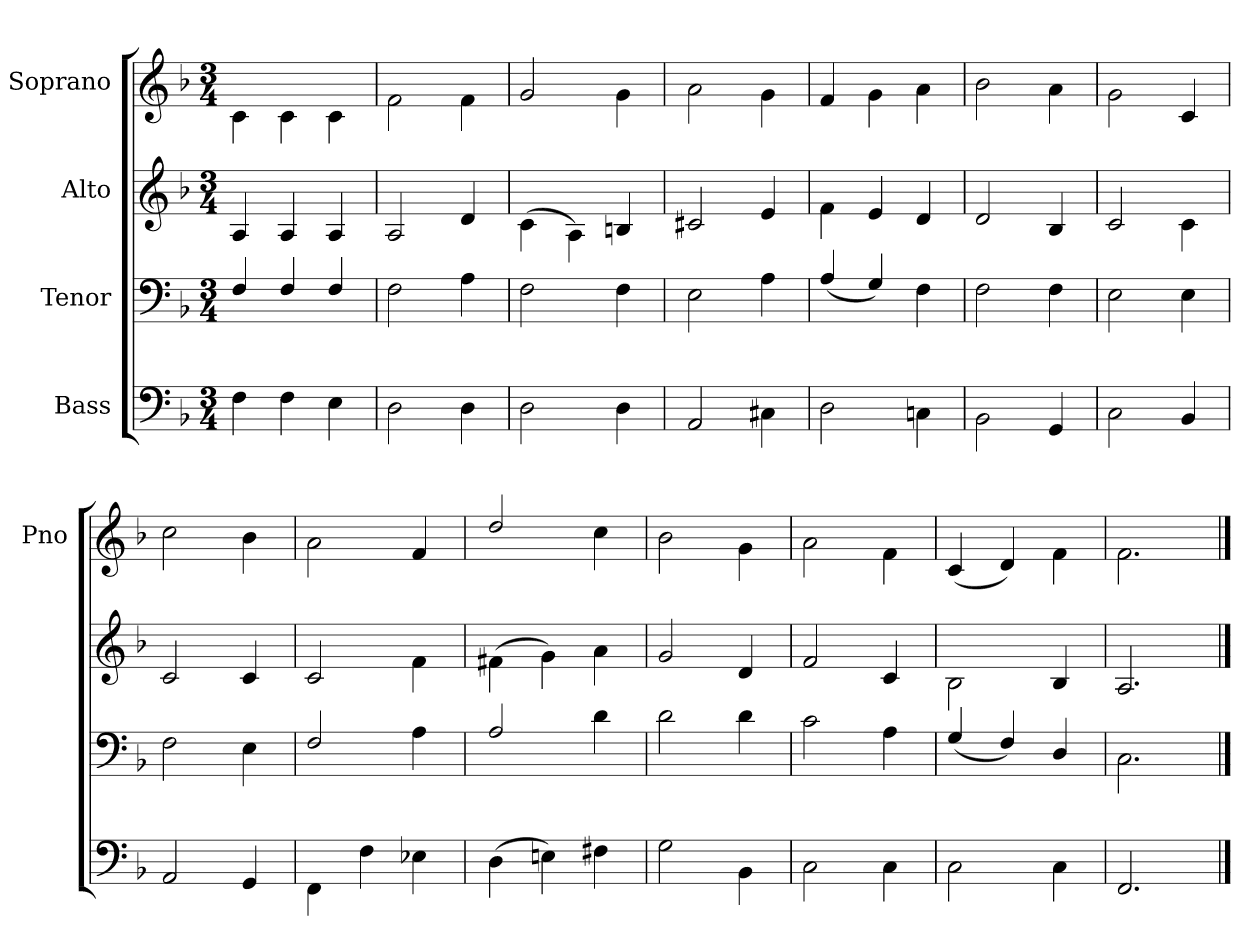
**kern	**kern	**kern	**kern
*part4	*part3	*part2	*part1
*staff4	*staff3	*staff2	*staff1
*I"Bass	*I"Tenor	*I"Alto	*I"Soprano
*	*	*	*I'Pno
*clefF4	*clefF4	*clefG2	*clefG2
*k[b-]	*k[b-]	*k[b-]	*k[b-]
*F:	*F:	*F:	*F:
*M3/4	*M3/4	*M3/4	*M3/4
=	=	=	=
4F\	4F/	4A/	4c\
4F\	4F/	4A/	4c\
4E\	4F/	4A/	4c\
=	=	=	=
2D\	2F\	2A/	2f\
4D\	4A\	4d/	4f\
=	=	=	=
2D\	2F\	(<4c\	2g/
.	.	4A\)	.
4D\	4F\	4Bn/	4g\
=	=	=	=
2AA/	2E\	2c#X/	2a\
4C#X\	4A\	4e/	4g\
=	=	=	=
2D\	(>4A/	4f\	(<(<4f/
.	4G/)	(4e/)	4g\
4Cn\	4F\	4d/	4a\
=	=	=	=
2BB-\	2F\	2d/	2b-\
4GG/	4F\	4B-/	4a\
=	=	=	=
2C\	2E\	2c/	2g\
4BB-/	4E\	4c\	4c/
=	=	=	=
2AA/	2F\	2c/	2cc\
4GG/	4E\	4c/	4b-\
=	=	=	=
4FF\	2F/	2c/	2a\
4F\)	.	.	.
4E-X\	4A\	4f\	4f/
=	=	=	=
(<4D\	2A/	(<4f#X\	2dd/
4En\)	.	4g\)	.
4F#X\	4d\	4a\	4cc\
=	=	=	=
2G\	2d\	2g/	2b-\
4BB-\	4d\	4d/	4g\
=	=	=	=
2C\	2c\	2f/	2a\
4C\	4A\	4c/	4f\
=	=	=	=
2C\	(>4G/	2B-\	(>4c/
.	4F/)	.	4d/)
4C\	4D/	4B-/	4f\
=	=	=	=
2.FF/	2.C\	2.A/	2.f\
==	==	==	==
*-	*-	*-	*-
